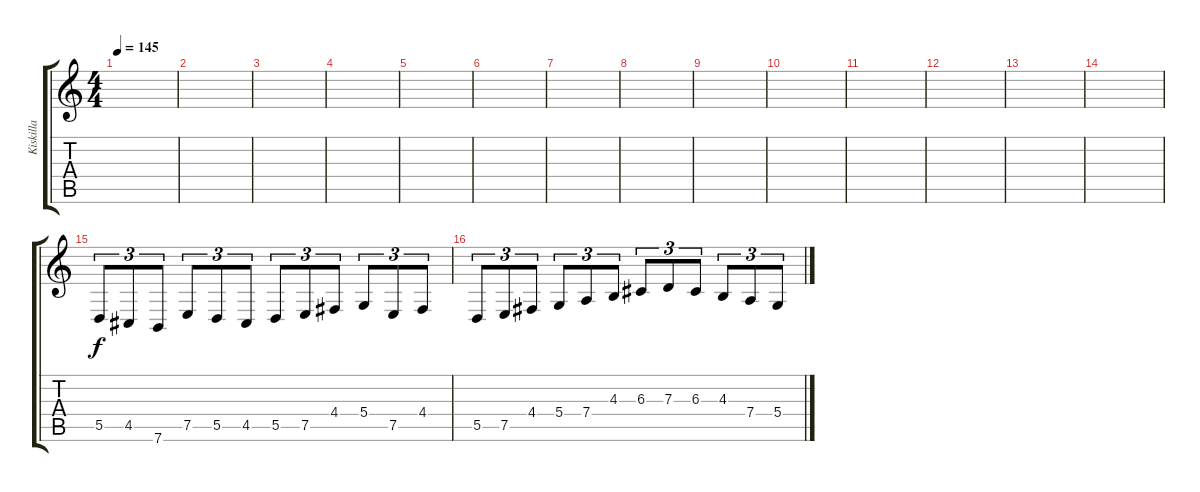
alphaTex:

\track ("Kiskilla" "Kiskilla") {instrument harpsichord}
\staff {score tabs}
\tuning (E4 B3 G3 D3 A2 E2) {hide}
\ts (4 4)
\tempo 145
\clef g2
\ks c
|
|
|
|
|
|
|
|
|
|
|
|
|
|
5.5.8{tu (3 2) instrument lead2sawtooth} 4.5.8{tu (3 2)} 7.6.8{tu (3 2)} 7.5.8{tu (3 2)} 5.5.8{tu (3 2)} 4.5.8{tu (3 2)} 5.5.8{tu (3 2)} 7.5.8{tu (3 2)} 4.4.8{tu (3 2)} 5.4.8{tu (3 2)} 7.5.8{tu (3 2)} 4.4.8{tu (3 2)} |
5.5.8{tu (3 2)} 7.5.8{tu (3 2)} 4.4.8{tu (3 2)} 5.4.8{tu (3 2)} 7.4.8{tu (3 2)} 4.3.8{tu (3 2)} 6.3.8{tu (3 2)} 7.3.8{tu (3 2)} 6.3.8{tu (3 2)} 4.3.8{tu (3 2)} 7.4.8{tu (3 2)} 5.4.8{tu (3 2)}
